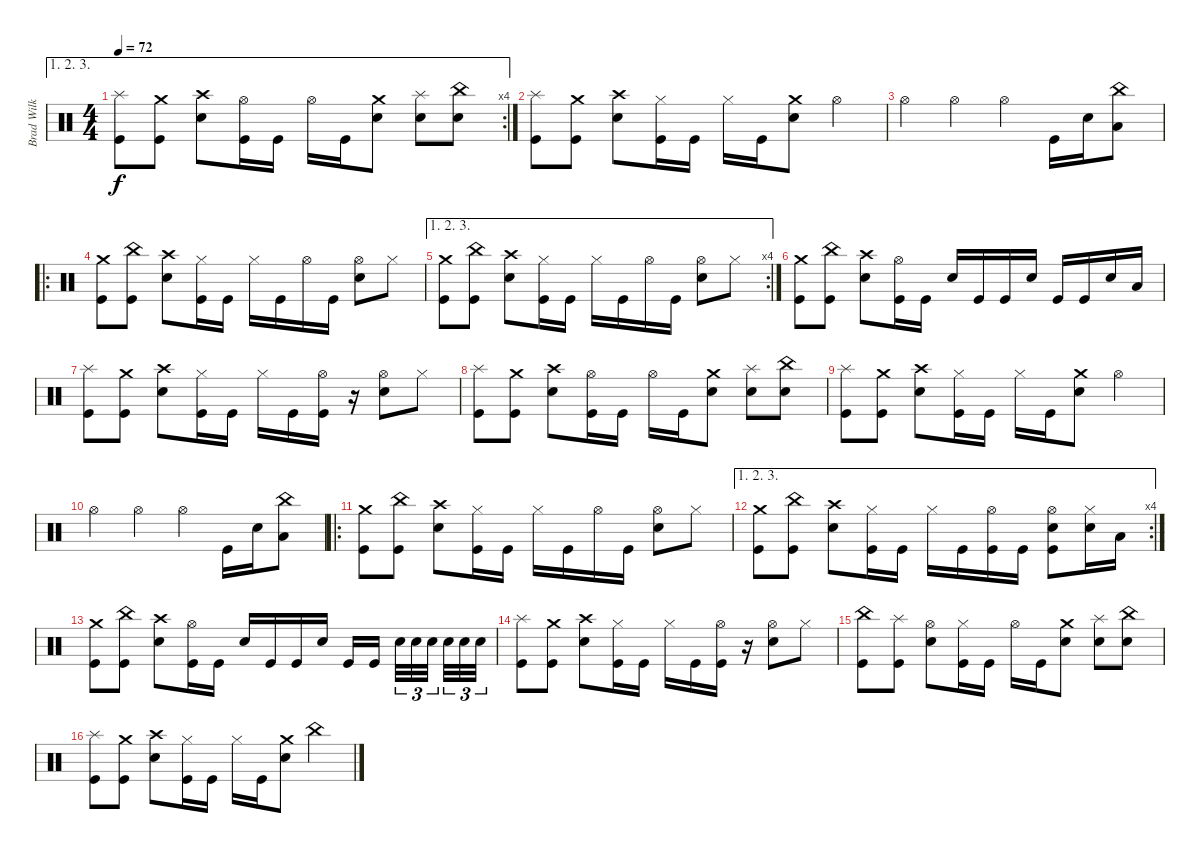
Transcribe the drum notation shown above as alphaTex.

\track ("Brad Wilk (Drums)" "Brad Wilk ") {instrument percussion}
\staff {score}
\articulation defaults
\ae (1 2 3)
\rc 4
\ts (4 4)
\tempo 72
\clef neutral
\ks c
("Splash (hit)" "Kick (hit)").8{dy f} ("Crash medium (hit)" "Kick (hit)").8 ("Crash high (hit)" "Snare (hit) 2").8 ("Hi-Hat (open)" "Kick (hit)").16 "Kick (hit)".16 "Hi-Hat (open)".16 "Kick (hit)".16 ("Crash medium (hit)" "Snare (hit) 2").8 ("Splash (hit)" "Snare (hit) 2").8 ("China (hit)" "Snare (hit) 2").8 |
("Splash (hit)" "Kick (hit)").8 ("Crash medium (hit)" "Kick (hit)").8 ("Crash high (hit)" "Snare (hit) 2").8 ("Hi-Hat (closed)" "Kick (hit)").16 "Kick (hit)".16 "Hi-Hat (closed)".16 "Kick (hit)".16 ("Crash medium (hit)" "Snare (hit) 2").8 "Hi-Hat (open)".4 |
"Hi-Hat (open)".4 "Hi-Hat (open)".4 "Hi-Hat (open)".4 "Kick (hit)".16 "Snare (hit) 2".16 ("China (hit)" "Low Tom (hit)").8 |
\ro
("Crash medium (hit)" "Kick (hit)").8 ("China (hit)" "Kick (hit)").8 ("Crash high (hit)" "Snare (hit) 2").8 ("Hi-Hat (closed)" "Kick (hit)").16 "Kick (hit)".16 "Hi-Hat (closed)".16 "Kick (hit)".16 "Hi-Hat (open)".16 "Kick (hit)".16 ("Hi-Hat (open)" "Snare (hit) 2").8 "Hi-Hat (closed)".8 |
\ae (1 2 3)
\rc 4
("Crash medium (hit)" "Kick (hit)").8 ("China (hit)" "Kick (hit)").8 ("Crash high (hit)" "Snare (hit) 2").8 ("Hi-Hat (closed)" "Kick (hit)").16 "Kick (hit)".16 "Hi-Hat (closed)".16 "Kick (hit)".16 "Hi-Hat (open)".16 "Kick (hit)".16 ("Hi-Hat (open)" "Snare (hit) 2").8 "Hi-Hat (closed)".8 |
("Crash medium (hit)" "Kick (hit)").8 ("China (hit)" "Kick (hit)").8 ("Crash high (hit)" "Snare (hit) 2").8 ("Hi-Hat (open)" "Kick (hit)").16 "Kick (hit)".16 "Snare (hit) 2".16 "Kick (hit)".16 "Kick (hit)".16 "Snare (hit) 2".16 "Kick (hit)".16 "Kick (hit)".16 "Snare (hit) 2".16 "Low Floor Tom (hit)".16 |
("Splash (hit)" "Kick (hit)").8 ("Crash medium (hit)" "Kick (hit)").8 ("Crash high (hit)" "Snare (hit) 2").8 ("Hi-Hat (closed)" "Kick (hit)").16 "Kick (hit)".16 "Hi-Hat (closed)".16 "Kick (hit)".16 ("Hi-Hat (open)" "Kick (hit)").16 r.16 ("Hi-Hat (open)" "Snare (hit) 2").8 "Hi-Hat (closed)".8 |
("Splash (hit)" "Kick (hit)").8 ("Crash medium (hit)" "Kick (hit)").8 ("Crash high (hit)" "Snare (hit) 2").8 ("Hi-Hat (open)" "Kick (hit)").16 "Kick (hit)".16 "Hi-Hat (open)".16 "Kick (hit)".16 ("Crash medium (hit)" "Snare (hit) 2").8 ("Splash (hit)" "Snare (hit) 2").8 ("China (hit)" "Snare (hit) 2").8 |
("Splash (hit)" "Kick (hit)").8 ("Crash medium (hit)" "Kick (hit)").8 ("Crash high (hit)" "Snare (hit) 2").8 ("Hi-Hat (closed)" "Kick (hit)").16 "Kick (hit)".16 "Hi-Hat (closed)".16 "Kick (hit)".16 ("Crash medium (hit)" "Snare (hit) 2").8 "Hi-Hat (open)".4 |
"Hi-Hat (open)".4 "Hi-Hat (open)".4 "Hi-Hat (open)".4 "Kick (hit)".16 "Snare (hit) 2".16 ("China (hit)" "Low Floor Tom (hit)").8 |
\ro
("Crash medium (hit)" "Kick (hit)").8 ("China (hit)" "Kick (hit)").8 ("Crash high (hit)" "Snare (hit) 2").8 ("Hi-Hat (closed)" "Kick (hit)").16 "Kick (hit)".16 "Hi-Hat (closed)".16 "Kick (hit)".16 "Hi-Hat (open)".16 "Kick (hit)".16 ("Hi-Hat (open)" "Snare (hit) 2").8 "Hi-Hat (closed)".8 |
\ae (1 2 3)
\rc 4
("Crash medium (hit)" "Kick (hit)").8 ("China (hit)" "Kick (hit)").8 ("Crash high (hit)" "Snare (hit) 2").8 ("Hi-Hat (closed)" "Kick (hit)").16 "Kick (hit)".16 "Hi-Hat (closed)".16 "Kick (hit)".16 ("Hi-Hat (open)" "Kick (hit)").16 "Kick (hit)".16 ("Hi-Hat (open)" "Snare (hit) 2" "Kick (hit)").8 ("Hi-Hat (closed)" "Snare (hit) 2").16 "Low Floor Tom (hit)".16 |
("Crash medium (hit)" "Kick (hit)").8 ("China (hit)" "Kick (hit)").8 ("Crash high (hit)" "Snare (hit) 2").8 ("Hi-Hat (open)" "Kick (hit)").16 "Kick (hit)".16 "Snare (hit) 2".16 "Kick (hit)".16 "Kick (hit)".16 "Snare (hit) 2".16 "Kick (hit)".16 "Kick (hit)".16 "Snare (hit) 2".32{tu (3 2)} "Snare (hit) 2".32{tu (3 2)} "Snare (hit) 2".32{tu (3 2)} "Snare (hit) 2".32{tu (3 2)} "Snare (hit) 2".32{tu (3 2)} "Snare (hit) 2".32{tu (3 2)} |
("Splash (hit)" "Kick (hit)").8 ("Crash medium (hit)" "Kick (hit)").8 ("Crash high (hit)" "Snare (hit) 2").8 ("Hi-Hat (closed)" "Kick (hit)").16 "Kick (hit)".16 "Hi-Hat (closed)".16 "Kick (hit)".16 ("Hi-Hat (open)" "Kick (hit)").16 r.16 ("Hi-Hat (open)" "Snare (hit) 2").8 "Hi-Hat (closed)".8 |
("China (hit)" "Kick (hit)").8 ("Splash (hit)" "Kick (hit)").8 ("Hi-Hat (open)" "Snare (hit) 2").8 ("Hi-Hat (closed)" "Kick (hit)").16 "Kick (hit)".16 "Hi-Hat (open)".16 "Kick (hit)".16 ("Crash medium (hit)" "Snare (hit) 2").8 ("Splash (hit)" "Snare (hit) 2").8 ("China (hit)" "Snare (hit) 2").8 |
("Splash (hit)" "Kick (hit)").8 ("Crash medium (hit)" "Kick (hit)").8 ("Crash high (hit)" "Snare (hit) 2").8 ("Hi-Hat (closed)" "Kick (hit)").16 "Kick (hit)".16 "Hi-Hat (closed)".16 "Kick (hit)".16 ("Crash medium (hit)" "Snare (hit) 2").8 "China (hit)".4
